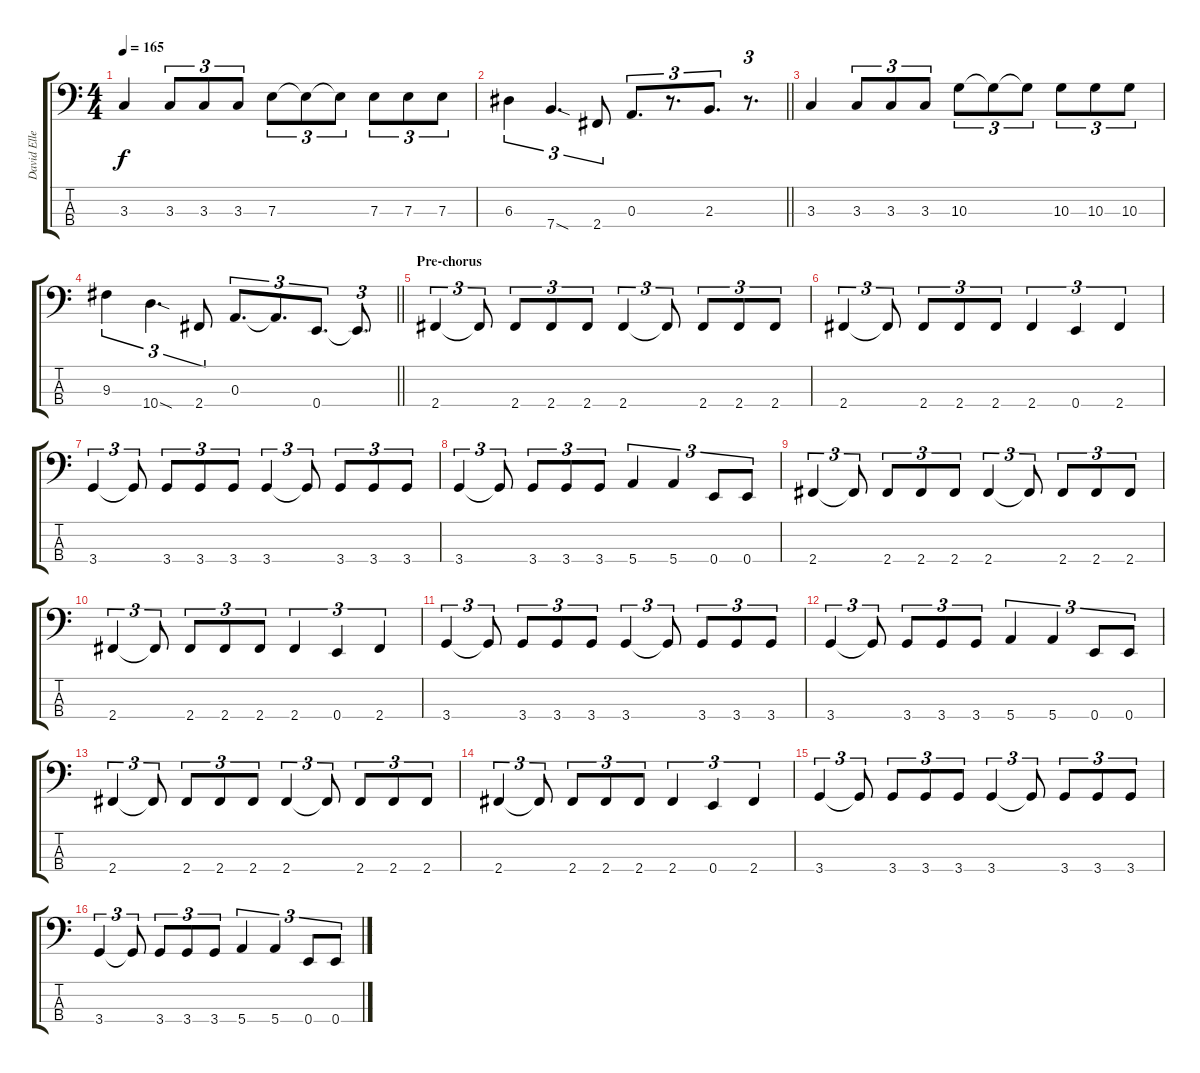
\track ("David Ellefson" "David Elle") {solo instrument electricbassfinger}
\staff {score tabs}
\tuning (G2 D2 A1 E1) {hide}
\ts (4 4)
\tempo 165
\clef f4
\ks c
3.3.4{dy f} 3.3.8{tu (3 2)} 3.3.8{tu (3 2)} 3.3.8{tu (3 2)} 7.3.8{tu (3 2)} 7.3{t}.8{tu (3 2)} 7.3{t}.8{tu (3 2)} 7.3.8{tu (3 2)} 7.3.8{tu (3 2)} 7.3.8{tu (3 2)} |
\barLineRight lightlight
6.3.4{tu (3 2)} 7.4{sod}.4{d tu (3 2)} 2.4.8{tu (3 2)} 0.3.8{d tu (3 2)} r.8{d tu (3 2)} 2.3.8{d tu (3 2)} r.8{d tu (3 2)} |
3.3.4 3.3.8{tu (3 2)} 3.3.8{tu (3 2)} 3.3.8{tu (3 2)} 10.3.8{tu (3 2)} 10.3{t}.8{tu (3 2)} 10.3{t}.8{tu (3 2)} 10.3.8{tu (3 2)} 10.3.8{tu (3 2)} 10.3.8{tu (3 2)} |
\barLineRight lightlight
9.3.4{tu (3 2)} 10.4{sod}.4{d tu (3 2)} 2.4.8{tu (3 2)} 0.3.8{d tu (3 2)} 0.3{t}.8{d tu (3 2)} 0.4.8{d tu (3 2)} 0.4{t}.8{d tu (3 2)} |
\section ("" "Pre-chorus")
2.4.4{tu (3 2)} 2.4{t}.8{tu (3 2)} 2.4.8{tu (3 2)} 2.4.8{tu (3 2)} 2.4.8{tu (3 2)} 2.4.4{tu (3 2)} 2.4{t}.8{tu (3 2)} 2.4.8{tu (3 2)} 2.4.8{tu (3 2)} 2.4.8{tu (3 2)} |
2.4.4{tu (3 2)} 2.4{t}.8{tu (3 2)} 2.4.8{tu (3 2)} 2.4.8{tu (3 2)} 2.4.8{tu (3 2)} 2.4.4{tu (3 2)} 0.4.4{tu (3 2)} 2.4.4{tu (3 2)} |
3.4.4{tu (3 2)} 3.4{t}.8{tu (3 2)} 3.4.8{tu (3 2)} 3.4.8{tu (3 2)} 3.4.8{tu (3 2)} 3.4.4{tu (3 2)} 3.4{t}.8{tu (3 2)} 3.4.8{tu (3 2)} 3.4.8{tu (3 2)} 3.4.8{tu (3 2)} |
3.4.4{tu (3 2)} 3.4{t}.8{tu (3 2)} 3.4.8{tu (3 2)} 3.4.8{tu (3 2)} 3.4.8{tu (3 2)} 5.4.4{tu (3 2)} 5.4.4{tu (3 2)} 0.4.8{tu (3 2)} 0.4.8{tu (3 2)} |
2.4.4{tu (3 2)} 2.4{t}.8{tu (3 2)} 2.4.8{tu (3 2)} 2.4.8{tu (3 2)} 2.4.8{tu (3 2)} 2.4.4{tu (3 2)} 2.4{t}.8{tu (3 2)} 2.4.8{tu (3 2)} 2.4.8{tu (3 2)} 2.4.8{tu (3 2)} |
2.4.4{tu (3 2)} 2.4{t}.8{tu (3 2)} 2.4.8{tu (3 2)} 2.4.8{tu (3 2)} 2.4.8{tu (3 2)} 2.4.4{tu (3 2)} 0.4.4{tu (3 2)} 2.4.4{tu (3 2)} |
3.4.4{tu (3 2)} 3.4{t}.8{tu (3 2)} 3.4.8{tu (3 2)} 3.4.8{tu (3 2)} 3.4.8{tu (3 2)} 3.4.4{tu (3 2)} 3.4{t}.8{tu (3 2)} 3.4.8{tu (3 2)} 3.4.8{tu (3 2)} 3.4.8{tu (3 2)} |
3.4.4{tu (3 2)} 3.4{t}.8{tu (3 2)} 3.4.8{tu (3 2)} 3.4.8{tu (3 2)} 3.4.8{tu (3 2)} 5.4.4{tu (3 2)} 5.4.4{tu (3 2)} 0.4.8{tu (3 2)} 0.4.8{tu (3 2)} |
2.4.4{tu (3 2)} 2.4{t}.8{tu (3 2)} 2.4.8{tu (3 2)} 2.4.8{tu (3 2)} 2.4.8{tu (3 2)} 2.4.4{tu (3 2)} 2.4{t}.8{tu (3 2)} 2.4.8{tu (3 2)} 2.4.8{tu (3 2)} 2.4.8{tu (3 2)} |
2.4.4{tu (3 2)} 2.4{t}.8{tu (3 2)} 2.4.8{tu (3 2)} 2.4.8{tu (3 2)} 2.4.8{tu (3 2)} 2.4.4{tu (3 2)} 0.4.4{tu (3 2)} 2.4.4{tu (3 2)} |
3.4.4{tu (3 2)} 3.4{t}.8{tu (3 2)} 3.4.8{tu (3 2)} 3.4.8{tu (3 2)} 3.4.8{tu (3 2)} 3.4.4{tu (3 2)} 3.4{t}.8{tu (3 2)} 3.4.8{tu (3 2)} 3.4.8{tu (3 2)} 3.4.8{tu (3 2)} |
3.4.4{tu (3 2)} 3.4{t}.8{tu (3 2)} 3.4.8{tu (3 2)} 3.4.8{tu (3 2)} 3.4.8{tu (3 2)} 5.4.4{tu (3 2)} 5.4.4{tu (3 2)} 0.4.8{tu (3 2)} 0.4.8{tu (3 2)}
